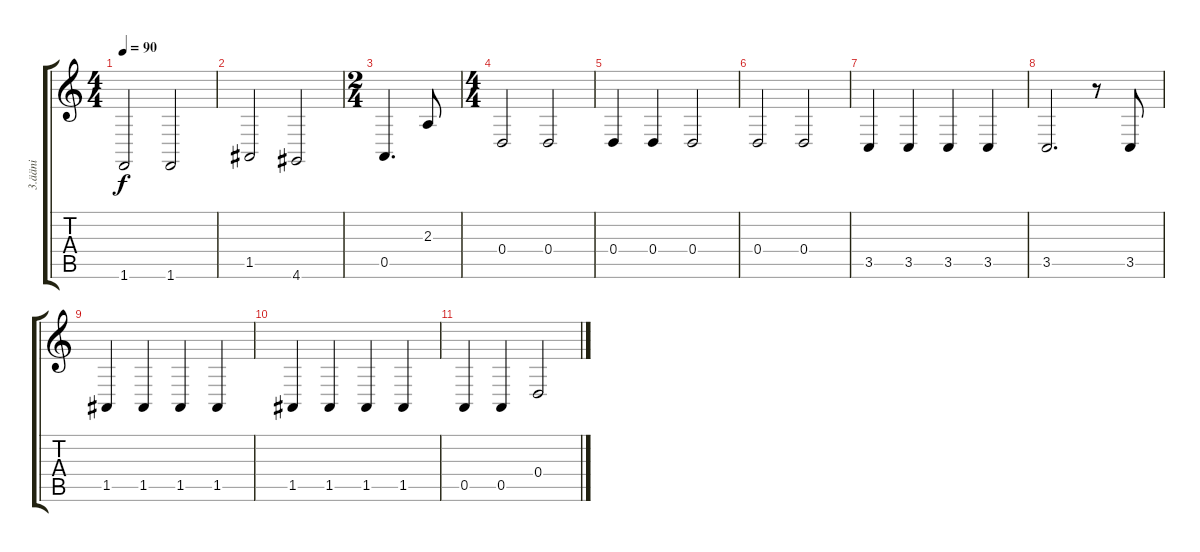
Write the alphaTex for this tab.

\track ("3.ääni" "3.ääni") {instrument cello}
\staff {score tabs}
\tuning (E4 B3 G3 D3 A2 E2) {hide}
\ts (4 4)
\tempo 90
\clef g2
\ks c
1.6.2{dy f} 1.6.2 |
1.5.2 4.6.2 |
\ts (2 4)
0.5.4{d} 2.3.8 |
\ts (4 4)
0.4.2 0.4.2 |
0.4.4 0.4.4 0.4.2 |
0.4.2 0.4.2 |
3.5.4 3.5.4 3.5.4 3.5.4 |
3.5.2{d} r.8 3.5.8 |
1.5.4 1.5.4 1.5.4 1.5.4 |
1.5.4 1.5.4 1.5.4 1.5.4 |
0.5.4 0.5.4 0.4.2
